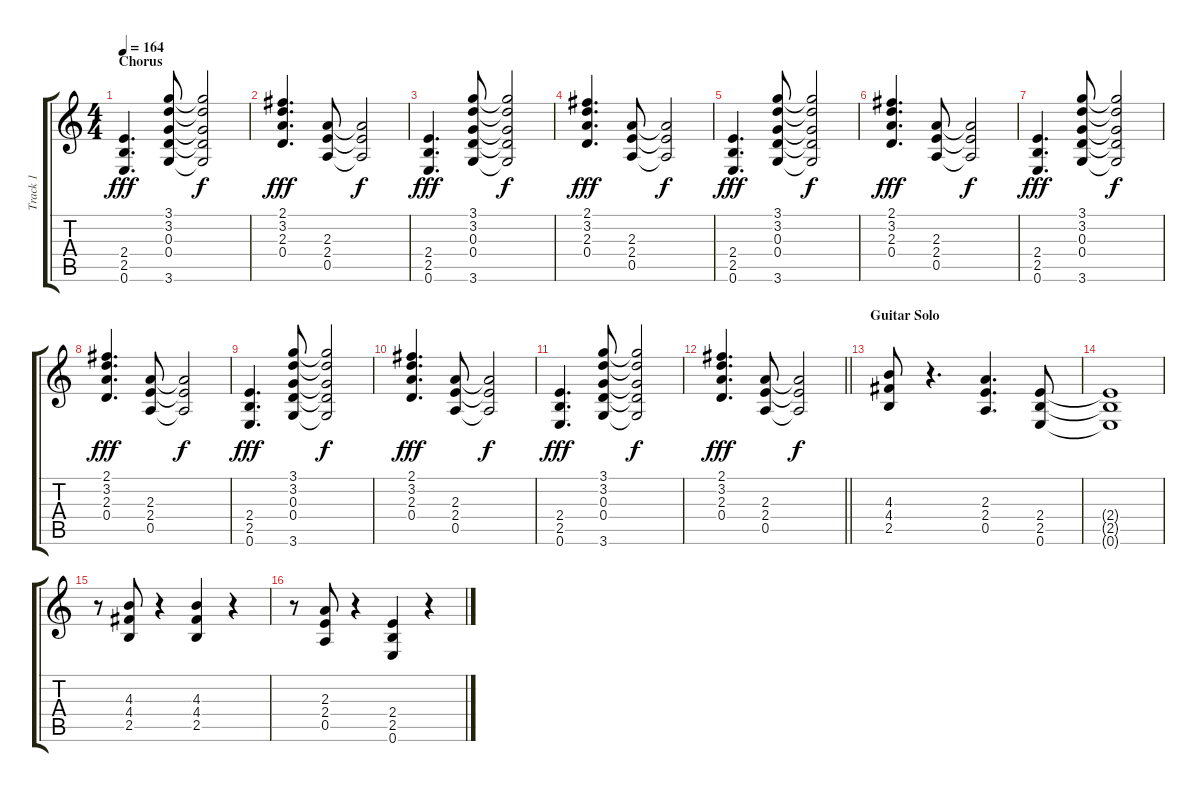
\track ("Track 1" "Track 1") {instrument overdrivenguitar}
\staff {score tabs}
\tuning (E4 B3 G3 D3 A2 E2) {hide}
\ts (4 4)
\section ("" "Chorus")
\tempo 164
\clef g2
\ks c
(2.4 2.5 0.6).4{d dy fff} (3.1 3.2 0.3 0.4 3.6).8 (3.1{t} 3.2{t} 0.3{t} 0.4{t} 3.6{t}).2{dy f} |
(2.1 3.2 2.3 0.4).4{d dy fff} (2.3 2.4 0.5).8 (2.3{t} 2.4{t} 0.5{t}).2{dy f} |
(2.4 2.5 0.6).4{d dy fff} (3.1 3.2 0.3 0.4 3.6).8 (3.1{t} 3.2{t} 0.3{t} 0.4{t} 3.6{t}).2{dy f} |
(2.1 3.2 2.3 0.4).4{d dy fff} (2.3 2.4 0.5).8 (2.3{t} 2.4{t} 0.5{t}).2{dy f} |
(2.4 2.5 0.6).4{d dy fff} (3.1 3.2 0.3 0.4 3.6).8 (3.1{t} 3.2{t} 0.3{t} 0.4{t} 3.6{t}).2{dy f} |
(2.1 3.2 2.3 0.4).4{d dy fff} (2.3 2.4 0.5).8 (2.3{t} 2.4{t} 0.5{t}).2{dy f} |
(2.4 2.5 0.6).4{d dy fff} (3.1 3.2 0.3 0.4 3.6).8 (3.1{t} 3.2{t} 0.3{t} 0.4{t} 3.6{t}).2{dy f} |
(2.1 3.2 2.3 0.4).4{d dy fff} (2.3 2.4 0.5).8 (2.3{t} 2.4{t} 0.5{t}).2{dy f} |
(2.4 2.5 0.6).4{d dy fff} (3.1 3.2 0.3 0.4 3.6).8 (3.1{t} 3.2{t} 0.3{t} 0.4{t} 3.6{t}).2{dy f} |
(2.1 3.2 2.3 0.4).4{d dy fff} (2.3 2.4 0.5).8 (2.3{t} 2.4{t} 0.5{t}).2{dy f} |
(2.4 2.5 0.6).4{d dy fff} (3.1 3.2 0.3 0.4 3.6).8 (3.1{t} 3.2{t} 0.3{t} 0.4{t} 3.6{t}).2{dy f} |
\barLineRight lightlight
(2.1 3.2 2.3 0.4).4{d dy fff} (2.3 2.4 0.5).8 (2.3{t} 2.4{t} 0.5{t}).2{dy f} |
\section ("" "Guitar Solo")
(4.3 4.4 2.5).8 r.4{d} (2.3 2.4 0.5).4{d} (2.4 2.5 0.6).8 |
(2.4{t} 2.5{t} 0.6{t}).1 |
r.8 (4.3 4.4 2.5).8 r.4 (4.3 4.4 2.5).4 r.4 |
r.8 (2.3 2.4 0.5).8 r.4 (2.4 2.5 0.6).4 r.4
